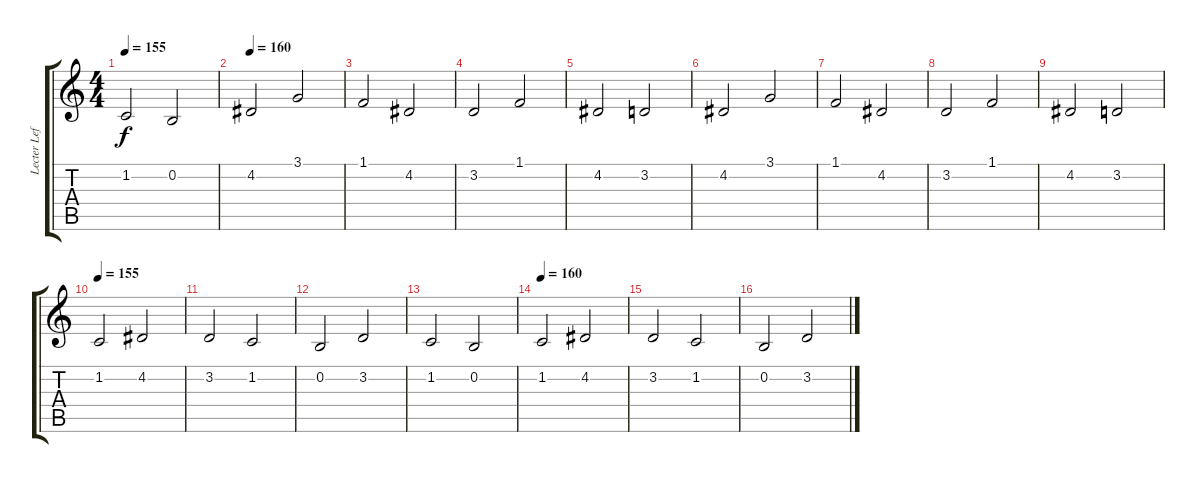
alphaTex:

\track ("Lecter Left" "Lecter Lef") {instrument pad4choir}
\staff {score tabs}
\tuning (E4 B3 G3 D3 A2 E2) {hide}
\ts (4 4)
\tempo 155
\clef g2
\ks c
1.2.2{dy f} 0.2.2 |
\tempo 160
4.2.2 3.1.2 |
1.1.2 4.2.2 |
3.2.2 1.1.2 |
4.2.2 3.2.2 |
4.2.2 3.1.2 |
1.1.2 4.2.2 |
3.2.2 1.1.2 |
4.2.2 3.2.2 |
\tempo 155
1.2.2 4.2.2 |
3.2.2 1.2.2 |
0.2.2 3.2.2 |
1.2.2 0.2.2 |
\tempo 160
1.2.2 4.2.2 |
3.2.2 1.2.2 |
0.2.2 3.2.2
